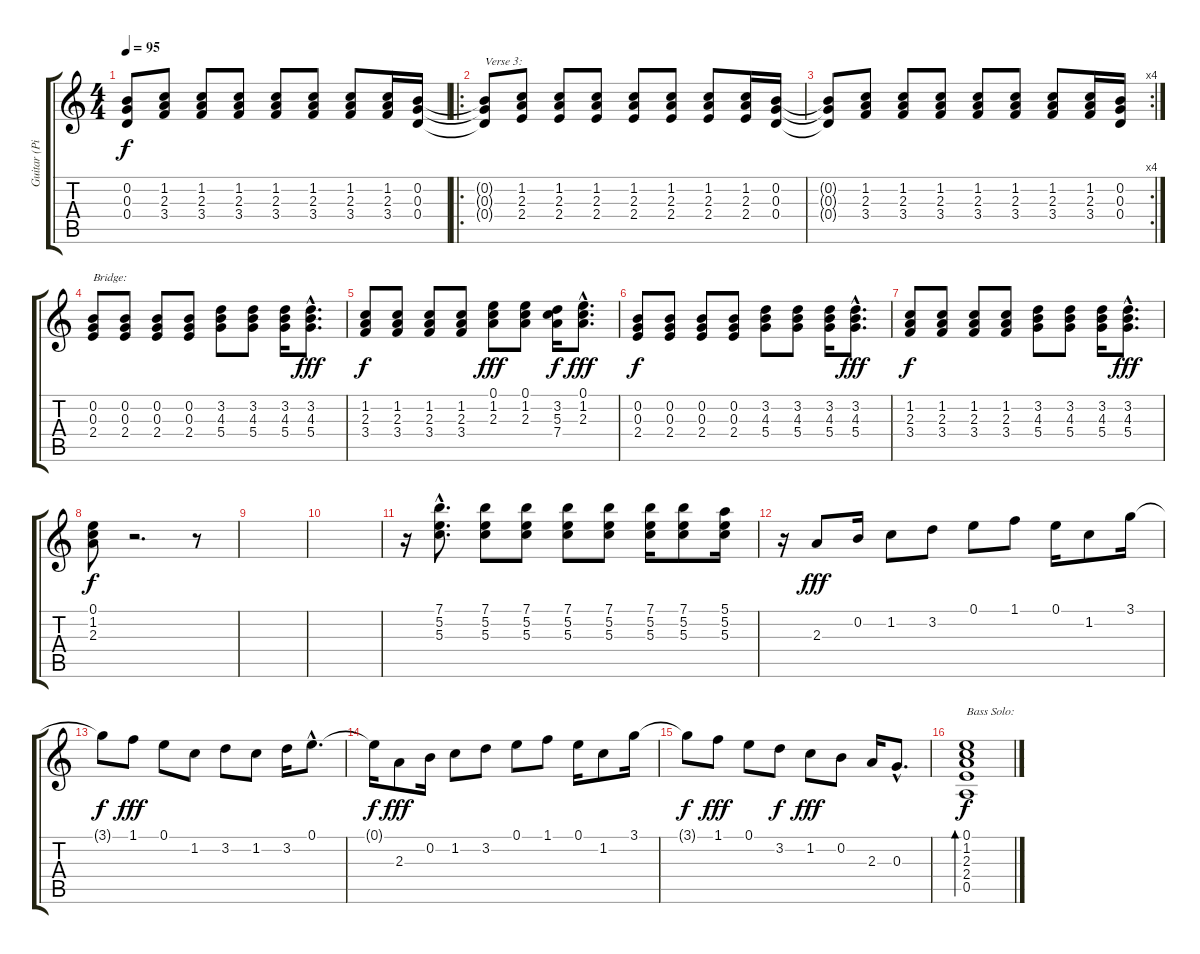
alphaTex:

\track ("Guitar (Piano)" "Guitar (Pi") {instrument acousticguitarsteel}
\staff {score tabs}
\tuning (E4 B3 G3 D3 A2 E2) {hide}
\ts (4 4)
\tempo 95
\clef g2
\ks c
(0.2{t} 0.3{t} 0.4{t}).8{dy f} (1.2 2.3 3.4).8 (1.2 2.3 3.4).8 (1.2 2.3 3.4).8 (1.2 2.3 3.4).8 (1.2 2.3 3.4).8 (1.2 2.3 3.4).8 (1.2 2.3 3.4).16 (0.2 0.3 0.4).16 |
\ro
(0.2{t} 0.3{t} 0.4{t}).8{txt "Verse 3:"} (1.2 2.3 2.4).8 (1.2 2.3 2.4).8 (1.2 2.3 2.4).8 (1.2 2.3 2.4).8 (1.2 2.3 2.4).8 (1.2 2.3 2.4).8 (1.2 2.3 2.4).16 (0.2 0.3 0.4).16 |
\rc 4
(0.2{t} 0.3{t} 0.4{t}).8 (1.2 2.3 3.4).8 (1.2 2.3 3.4).8 (1.2 2.3 3.4).8 (1.2 2.3 3.4).8 (1.2 2.3 3.4).8 (1.2 2.3 3.4).8 (1.2 2.3 3.4).16 (0.2 0.3 0.4).16 |
(0.2 0.3 2.4).8{txt "Bridge:"} (0.2 0.3 2.4).8 (0.2 0.3 2.4).8 (0.2 0.3 2.4).8 (3.2 4.3 5.4).8 (3.2 4.3 5.4).8 (3.2 4.3 5.4).16 (3.2{hac} 4.3{hac} 5.4{hac}).8{d dy fff} |
(1.2 2.3 3.4).8{dy f} (1.2 2.3 3.4).8 (1.2 2.3 3.4).8 (1.2 2.3 3.4).8 (0.1 1.2 2.3).8{dy fff} (0.1 1.2 2.3).8 (3.2 5.3 7.4).16{dy f} (0.1{hac} 1.2{hac} 2.3{hac}).8{d dy fff} |
(0.2 0.3 2.4).8{dy f} (0.2 0.3 2.4).8 (0.2 0.3 2.4).8 (0.2 0.3 2.4).8 (3.2 4.3 5.4).8 (3.2 4.3 5.4).8 (3.2 4.3 5.4).16 (3.2{hac} 4.3{hac} 5.4{hac}).8{d dy fff} |
(1.2 2.3 3.4).8{dy f} (1.2 2.3 3.4).8 (1.2 2.3 3.4).8 (1.2 2.3 3.4).8 (3.2 4.3 5.4).8 (3.2 4.3 5.4).8 (3.2 4.3 5.4).16 (3.2{hac} 4.3{hac} 5.4{hac}).8{d dy fff} |
(0.1 1.2 2.3).8{dy f} r.2{d} r.8 |
|
|
r.16 (7.1{hac} 5.2{hac} 5.3{hac}).8{d} (7.1 5.2 5.3).8 (7.1 5.2 5.3).8 (7.1 5.2 5.3).8 (7.1 5.2 5.3).8 (7.1 5.2 5.3).16 (7.1 5.2 5.3).8 (5.1 5.2 5.3).16 |
r.16 2.3.8{dy fff} 0.2.16 1.2.8 3.2.8 0.1.8 1.1.8 0.1.16 1.2.8 3.1.16 |
3.1{t}.8{dy f} 1.1.8{dy fff} 0.1.8 1.2.8 3.2.8 1.2.8 3.2.16 0.1{hac}.8{d} |
0.1{t}.16{dy f} 2.3.8{dy fff} 0.2.16 1.2.8 3.2.8 0.1.8 1.1.8 0.1.16 1.2.8 3.1.16 |
3.1{t}.8{dy f} 1.1.8{dy fff} 0.1.8 3.2.8{dy f} 1.2.8{dy fff} 0.2.8 2.3.16 0.3{hac}.8{d} |
(0.1 1.2 2.3 2.4 0.5).1{bd 60 txt "Bass Solo:" dy f}
